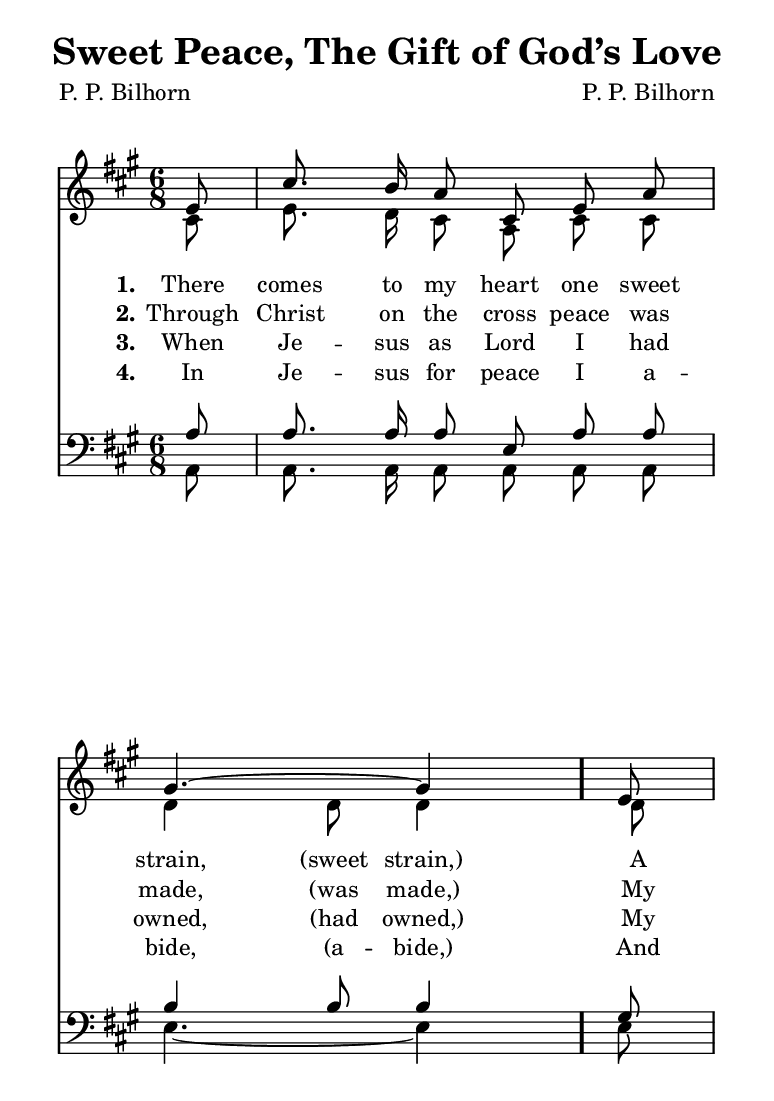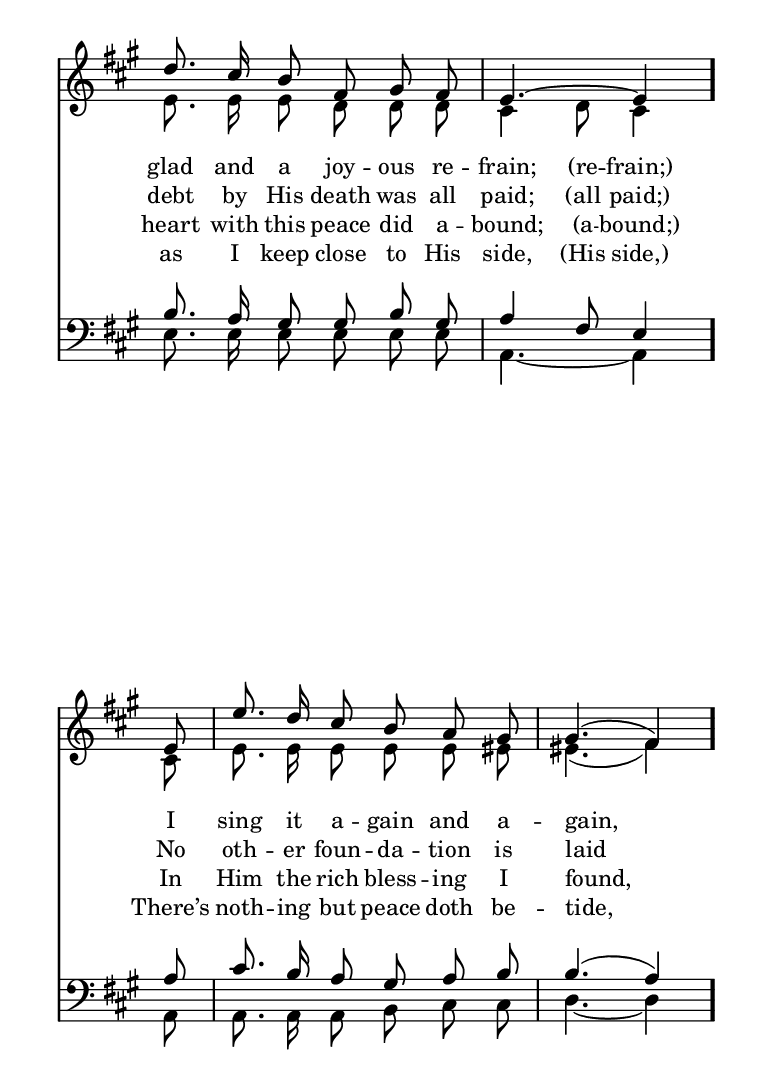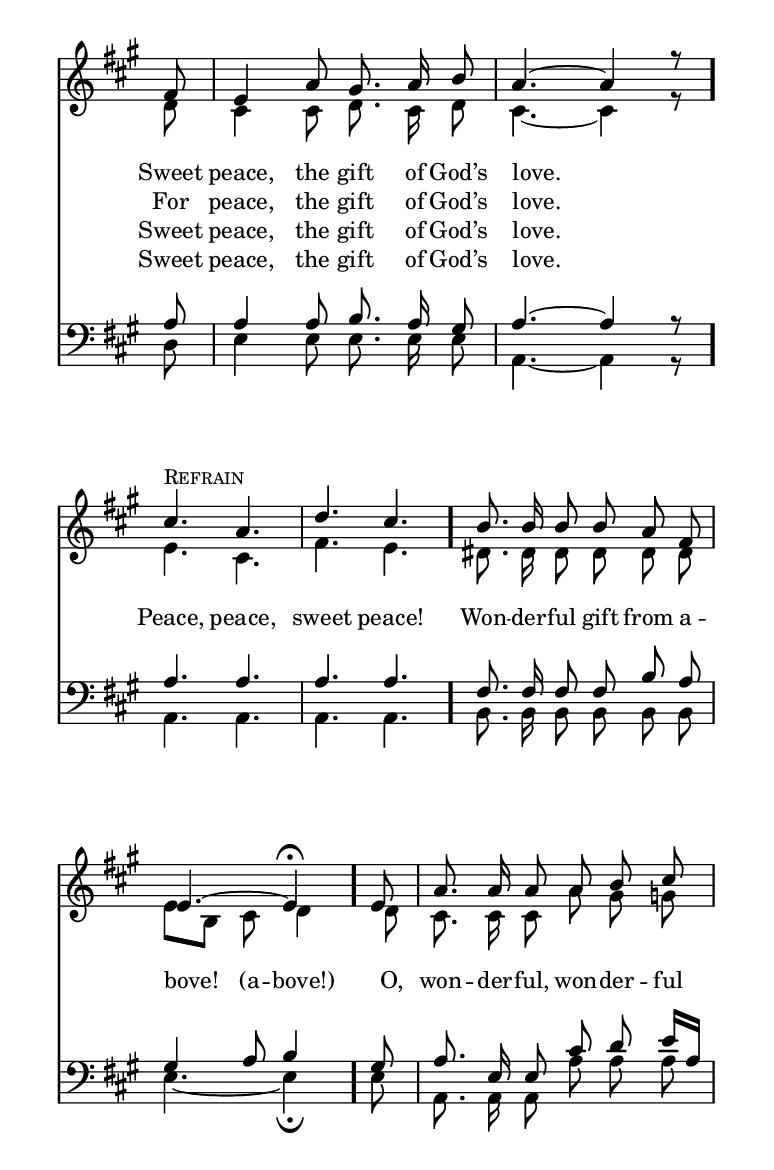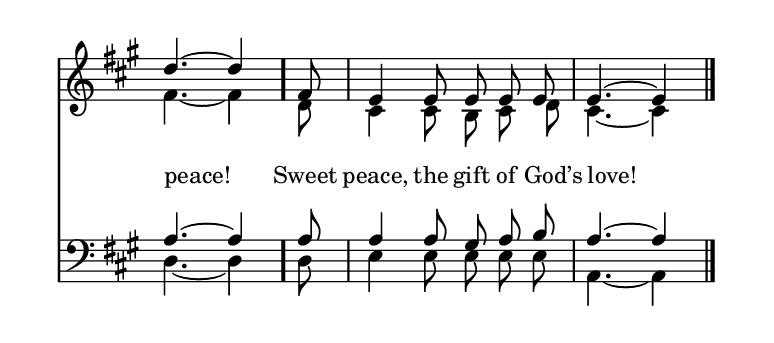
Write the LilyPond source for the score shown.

\include "common/global.ily"
\paper {
  \include "common/paper.ily"
}

\header{
  hymnnumber = "193"
  title = "Sweet Peace, The Gift of God’s Love"
  tunename = ""
  meter = ""
  poet = "P. P. Bilhorn"
  composer = "P. P. Bilhorn"
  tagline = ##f
}

ta = { \tempo 8=120 }
tb = { \tempo 8=80 } % not half the normal tempo in this case (aesthetic)

global = {
  \include "common/overrides.ily"
  \override Staff.TimeSignature.style = #'()
  \time 6/8
  \override Score.MetronomeMark.transparent = ##t % hide all fermata changes too
  \ta
  \key a \major
  \partial 8
  \autoBeamOff
}

patternA = { c8 | c8. c16 c8 c c c | c4. c4 }
patternB = { c8 | c8. c16 c8 c c c | c4 c8 c4 }
patternC = { c8 | c4 c8 c8. c16 c8 | c4. c4 c8 }

notesSoprano = {
\global
\relative c' {

  e8 | cis'8. b16 a8 cis, e a | gis4. ~ gis4
  \changePitch \patternA { e | d' cis b fis gis fis | e ~ e }
  \changePitch \patternA { e | e' d cis b a gis | gis( fis) }
  \changePitch \patternC { fis | e a gis a b | a ~ a r }

  << s^\markup { \small \caps "Refrain" }
  { cis4. a | d cis } >>
  b8. b16 b8 b a fis | e4.~ \tb e4 \fermata \ta
  \changePitch \patternA { e | a a a a b cis | d ~ d }
  fis,8 | e4 e8 e e e | e4. ~ e4

  \bar "|."

}
}

notesAlto = {
\global
\relative e' {

  \changePitch \patternB { cis | e d cis a cis cis | d d d }
  \changePitch \patternB { d | e e e d d d | cis d cis }
  \changePitch \patternA { cis | e e e e e eis | eis( fis) }
  \changePitch \patternC { d | cis cis d cis d | cis ~ cis r }

  e4. cis | fis e
  dis8. dis16 dis8 dis dis dis | e8[ b] cis d4
  \changePitch \patternA { d | cis cis cis a' gis g | fis ~ fis }
  d8 | cis4 cis8 b cis d | cis4. ~ cis4

}
}

notesTenor = {
\global
\relative a {

  \changePitch \patternB { a | a a a e a a | b b b }
  \changePitch \patternB { gis | b a gis gis b gis | a fis e }
  \changePitch \patternA { a | cis b a gis a b | b( a) }
  \changePitch \patternC { a | a a b a gis | a ~ a r }

  a4. a | a a
  fis8. fis16 fis8 fis b a | gis4 a8 b4
  gis8 | a8. e16 e8 cis' d e16[ a,] | a4. ~ a4
  a8 | a4 a8 gis a b | a4. ~ a4

}
}

notesBass = {
\global
\relative f, {

  \changePitch \patternA { a | a a a a a a | e' ~ e }
  \changePitch \patternA { e | e e e e e e | a, ~ a }
  \changePitch \patternA { a | a a a b cis cis | d ~ d }
  \changePitch \patternC { d | e e e e e | a, ~ a r }

  a4. a | a a
  b8. b16 b8 b b b | e4. ~ e4 \fermata
  \changePitch \patternA { e | a, a a a' a a | d, ~ d }
  d8 | e4 e8 e e e | a,4. ~ a4

}
}

Refrain = \lyricmode {

Peace, peace, sweet peace! \bar "."
Won -- der -- ful gift from a -- bove! %{HIDE>%} (a -- bove!) %{<HIDE%} \bar "."
O, won -- der -- ful, won -- der -- ful peace! \bar "."
Sweet peace, the gift of God’s love! \bar "."

}

wordsA = \lyricmode {
\set stanza = "1."

There comes to my heart one sweet strain, %{HIDE>%} (sweet strain,) %{<HIDE%} \bar "."
A glad and a joy -- ous re -- frain; %{HIDE>%} (re -- frain;) %{<HIDE%} \bar "."
I sing it a -- gain and a -- gain, \bar "."
Sweet peace, the gift of God’s love. \bar "."

}

wordsB = \lyricmode {
\set stanza = "2."

Through Christ on the cross peace was made, %{HIDE>%} (was made,) %{<HIDE%}
My debt by His death was all paid; %{HIDE>%} (all paid;) %{<HIDE%}
No oth -- er foun -- da -- tion is laid
For peace, the gift of God’s love.

\Refrain

}

wordsC = \lyricmode {
\set stanza = "3."

When Je -- sus as Lord I had owned, %{HIDE>%} (had owned,) %{<HIDE%}
My heart with this peace did a -- bound; %{HIDE>%} (a -- bound;) %{<HIDE%}
In Him the rich bless -- ing I found,
Sweet peace, the gift of God’s love.

}

wordsD = \lyricmode {
\set stanza = "4."

In Je -- sus for peace I a -- bide, %{HIDE>%} (a -- bide,) %{<HIDE%}
And as I keep close to His side, %{HIDE>%} (His side,) %{<HIDE%}
There’s noth -- ing but peace doth be -- tide,
Sweet peace, the gift of God’s love.

}

\score {
  \context ChoirStaff <<
    \context Staff = upper <<
      \set ChoirStaff.systemStartDelimiter = #'SystemStartBar
      \context Voice  = sopranos { \voiceOne << \notesSoprano >> }
      \context Voice  = altos { \voiceTwo << \notesAlto >> }
      \context Lyrics = one   \lyricsto altos \wordsA
      \context Lyrics = two   \lyricsto altos \wordsB
      \context Lyrics = three \lyricsto altos \wordsC
      \context Lyrics = four  \lyricsto altos \wordsD
    >>
    \context Staff = men <<
      \clef bass
      \context Voice  = tenors { \voiceOne << \notesTenor >> }
      \context Voice  = basses { \voiceTwo << \notesBass >> }
    >>
  >>
  \layout {
    \include "common/layout.ily"
  }
  \midi{
    \include "common/midi.ily"
  }
}

\version "2.18.2"  % necessary for upgrading to future LilyPond versions.

% vi:set et ts=2 sw=2 ai nocindent syntax=lilypond:
